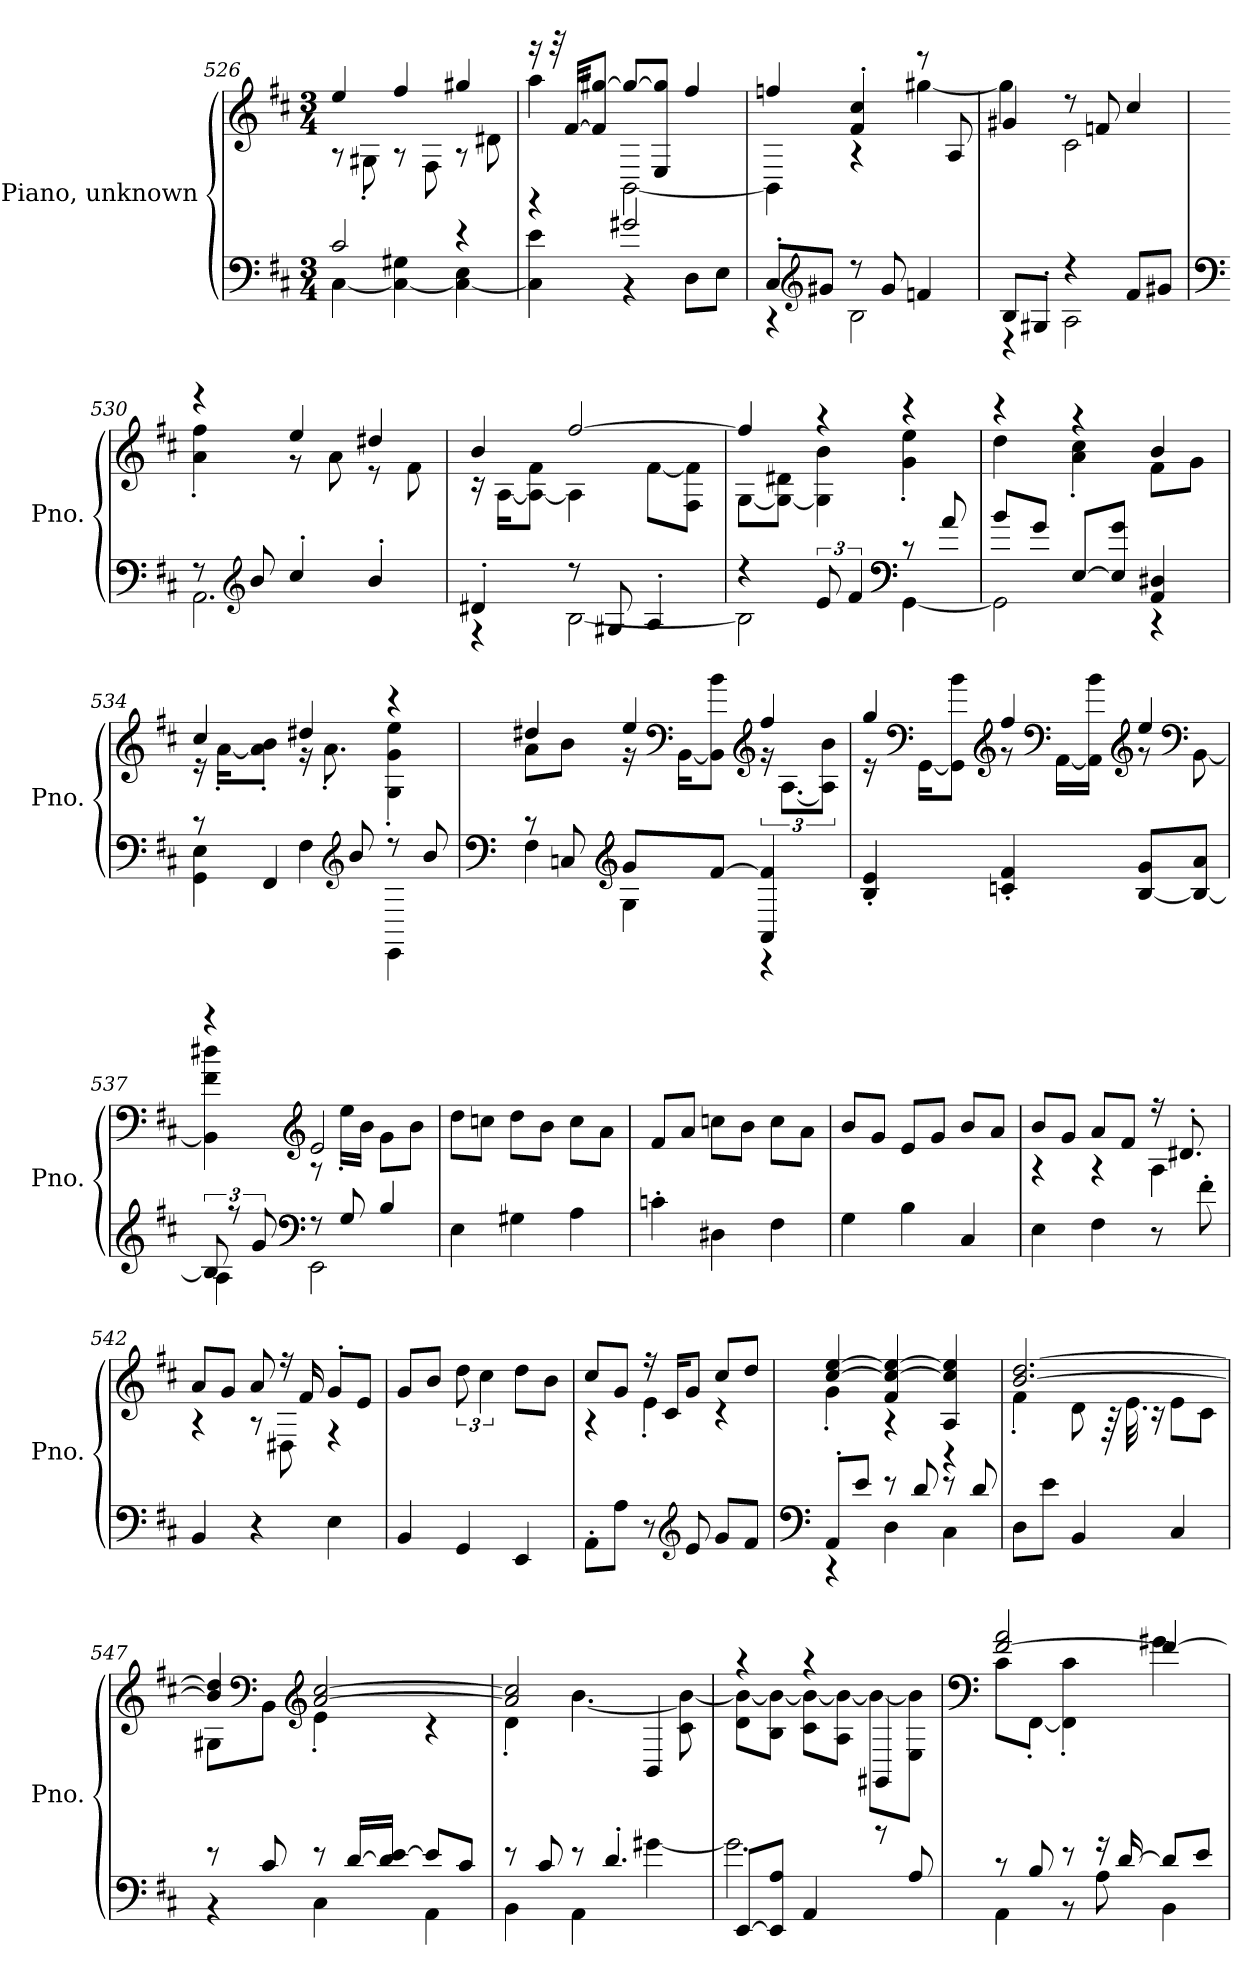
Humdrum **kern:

**kern	**kern
*part1	*part1
*staff2	*staff1
*I"Piano, unknown	*
*I'Pno.	*
*clefF4	*clefG2
*k[f#c#]	*k[f#c#]
*M3/4	*M3/4
=526	=526
*^	*^
2c#/	[4C#\	4ee/	8r
.	.	.	8G#X'\
.	4C#\_ 4G#X\	4ff#/	8r
.	.	.	8F#\
4r	4C#\_ 4E\	4gg#X/	8r
.	.	.	8d#X\
=527	=527	=527	=527
4r	4C#\] 4e\	16r	4aa\
.	.	32r	.
.	.	[32f#/KKL	.
.	.	8f#/] [8gg#X/J	.
2g#X/	4r	8gg#/L_	[2BB\
.	.	8E/ 8gg#/]J	.
.	8D\L	4ff#/	.
.	8E\J	.	.
=528	=528	=528	=528
8C#'/L	4r	4ffn/	4BB\]
*clefG2	*	*	*
8g#X/J	.	.	.
8r	2B\	4f#/' 4cc#/'	4r
8g#/	.	.	.
4fn/	.	8r	[4gg#X\
.	.	8A/	.
!!LO:PB:g=z	!!
=529	=529	=529	=529
8B/L	4r	4g#X/	4gg#\]
8G#X'/J	.	.	.
4r	2A\	8r	2c#\
.	.	8fn/	.
8f#/L	.	4cc#/	.
8g#X/J	.	.	.
=530	=530	=530	=530
*clefF4	*	*	*
8r	2.AA\	4r	4a\' 4ff#\'
*clefG2	*	*	*
8b/	.	.	.
4cc#'/	.	4ee/	8r
.	.	.	8a\
4b'/	.	4dd#X/	8r
.	.	.	8f#\
=531	=531	=531	=531
4d#X'/	4r	4b/	16r
.	.	.	[16A\KL
.	.	.	8A\_ 8f#\J
8r	[2B\	[2ff#/	4A\]
8G#X/	.	.	.
4A'/	.	.	[8f#\L
.	.	.	8F#\ 8f#\]J
!!LO:LB:g=z	!!
=532	=532	=532	=532
4r	2B\]	4ff#/]	[8G\L
.	.	.	8G\_ 8d#X\J
12e/	.	4r	4G\] 4b\
6f#/	.	.	.
*clefF4	*	*	*
8r	[4GG\	4r	4g\' 4ee\'
8a/	.	.	.
=533	=533	=533	=533
8b/L	2GG\]	4r	4dd\
8g/J	.	.	.
[8E/L	.	4r	4a\' 4cc#\'
8E/] 8g/J	.	.	.
4AA/ 4D#X/	4r	4b/	8f#\L
.	.	.	8g\J
=534	=534	=534	=534
8r	4GG\ 4E\	4cc#/	16r
.	.	.	[16a'\KL
4FF#/	.	.	8a\]' 8b\'J
.	4F#\	4dd#X/	16r
.	.	.	8.a'\
*clefG2	*	*	*
8b/	.	.	.
8r	4EE\	4r	4G\' 4g\' 4ee\'
8b/	.	.	.
!!LO:LB:g=z	!!
=535	=535	=535	=535
*clefF4	*	*	*
8r	4F#\	4dd#X/	8a\L
8Cn/	.	.	8b\J
*clefG2	*	*	*
8g/L	4G\	4ee/	16r
*	*	*clefF4	*
.	.	.	[16BB\KL
[8f#/J	.	.	8BB\] 8b\J
*	*	*clefG2	*
4AA/ 4f#/]	4r	4ff#/	24r
.	.	.	[12.A\L
.	.	.	12A\] 12b\J
*v	*v	*	*
=536	=536	=536
4B/' 4e/'	4gg/	16r
*	*clefF4	*
.	.	[16GG\KL
.	.	8GG\] 8b\J
*	*clefG2	*
4cn/' 4f#/'	4ff#/	8r
*	*clefF4	*
.	.	[16AA\LL
.	.	16AA\] 16b\JJ
*	*clefG2	*
[8B/ 8g/L	4ee/	8r
*	*clefF4	*
8B/_ 8a/J	.	[8BB\
!!LO:LB:g=z	!!
=537	=537	=537
*^	*	*
12B/]	4A\	4r	4BB\] 4f#\ 4dd#X\
12r	.	.	.
12g/	.	.	.
*clefF4	*	*clefG2	*
8r	2EE\	2e/	8r
8G/	.	.	16ee'\LL
.	.	.	16b\JJ
4B/	.	.	8g\L
.	.	.	8b\J
*v	*v	*	*
*	*v	*v
=538	=538
4E\	8dd\L
.	8ccn\J
4G#X\	8dd\L
.	8b\J
4A\	8cc\L
.	8a\J
=539	=539
4cn'\	8f#/L
.	8a/J
4D#X\	8ccn\L
.	8b\J
4F#\	8cc\L
.	8a\J
=540	=540
4G\	8b/L
.	8g/J
4B\	8e/L
.	8g/J
4C#/	8b/L
.	8a/J
=541	=541
*	*^
4E\	8b/L	4r
.	8g/J	.
4F#\	8a/L	4r
.	8f#/J	.
8r	16r	4A\
.	8.d#X'/	.
8f#'\	.	.
!!LO:LB:g=z	!!
=542	=542	=542
4BB/	8a/L	4r
.	8g/J	.
4r	8a/	8r
.	16r	8D#X\
.	16f#/	.
4E\	8g'/L	4r
.	8e/J	.
*	*v	*v
=543	=543
4BB/	8g/L
.	8b/J
4GG/	12dd\
.	6cc#\
4EE/	8dd\L
.	8b\J
=544	=544
*	*^
8AA'\L	8cc#/L	4r
8A\J	8g/J	.
8r	16r	4e'\
.	16c#/KL	.
*clefG2	*	*
8e/	8g/J	.
8g/L	8cc#/L	4r
8f#/J	8dd/J	.
=545	=545	=545
*clefF4	*	*
*^	*	*
8AA'/L	4r	[4cc#/ [4ee/	4g'\
8e/J	.	.	.
8r	4D\	4f#/ 4cc#/_ 4ee/_	4r
8d/	.	.	.
8r	4C#\	4A/ 4cc#/] 4ee/]	4r
8d/	.	.	.
*v	*v	*	*
=546	=546	=546
8D\L	[2.b/ [2.dd/	4f#'\
8e\J	.	.
4BB/	.	8d\
.	.	64r
.	.	32.e\
.	.	16r
4C#/	.	8e\L
.	.	8c#\J
!!LO:LB:g=z	!!
=547	=547	=547
*^	*	*
8r	4r	4b/] 4dd/]	8G#X\L
*	*	*clefF4	*
8c#/	.	.	8BB\J
*	*	*clefG2	*
8r	4C#\	[2a/ [2cc#/	4e'\
[16d/LL	.	.	.
16d/] [16e/JJ	.	.	.
8e/L]	4AA\	.	4r
8c#/J	.	.	.
=548	=548	=548	=548
8r	4BB\	2a/] 2cc#/]	4d'\
8c#/	.	.	.
8r	4AA\	.	[4.b\
4.d'/	.	.	.
.	[4g#X\	4BB/	.
.	.	.	8c#\ 8b\_
=549	=549	=549	=549
[8EE/L	2.g#\]	4r	8d\ 8b\_L
8EE/] 8A/J	.	.	8B\ 8b\_J
4AA/	.	4r	8c#\ 8b\_L
.	.	.	8A\ 8b\_J
8r	.	4GG#X/	8b\L_
8A/	.	.	8E\ 8b\]J
!!LO:PB:g=z	!!
=550	=550	=550	=550
*	*	*clefF4	*
8r	4AA\	[2f#/ 2a/	8c#\L
8B/	.	.	[8FF#'\J
8r	8r	.	4FF#\]' 4c#\'
16r	8A\	.	.
[16d/	.	.	.
8d/L]	4BB\	4f#/_	4g#X\
8e/J	.	.	.
*v	*v	*	*
*	*v	*v
=	=
*-	*-
